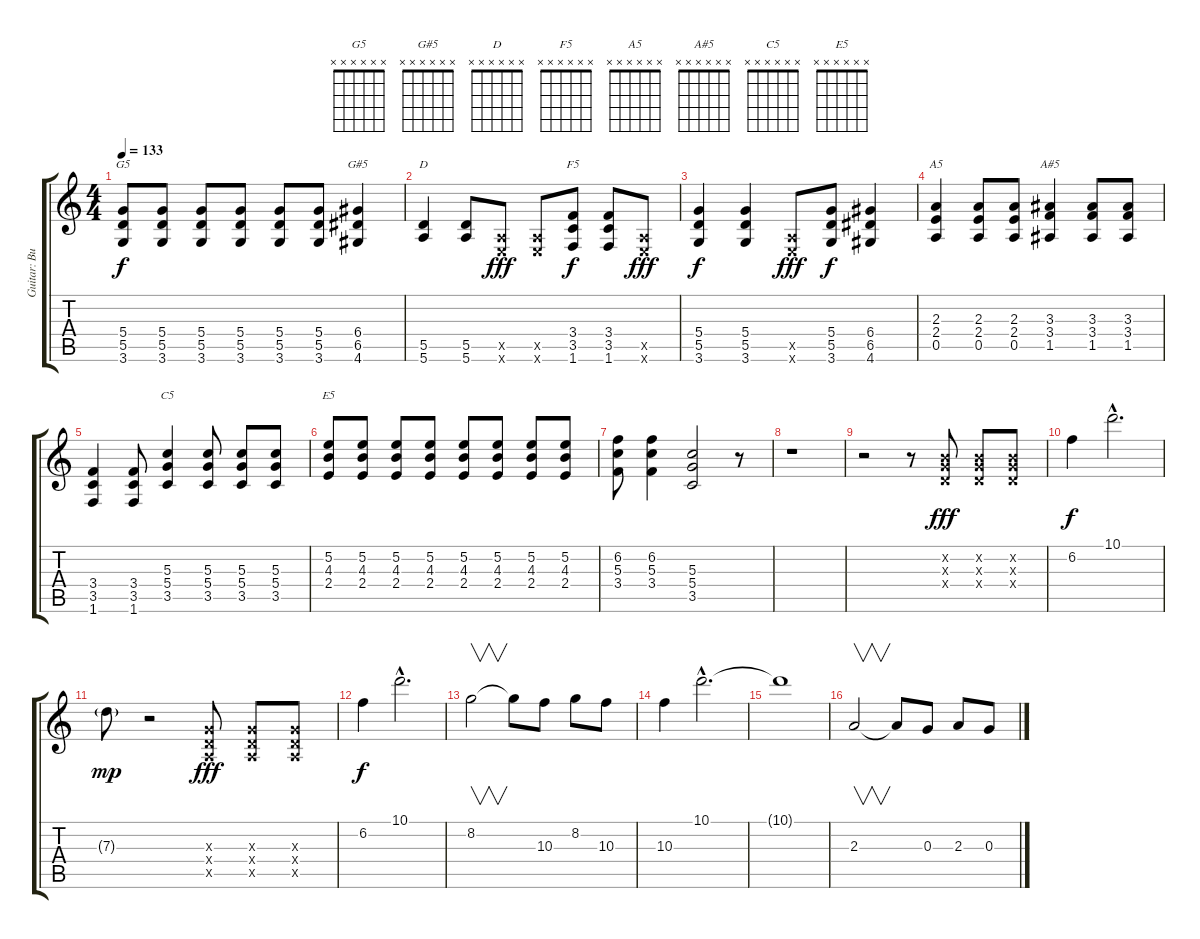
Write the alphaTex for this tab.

\track ("Guitar: Buckethead" "Guitar: Bu") {instrument distortionguitar}
\staff {score tabs}
\tuning (E4 B3 G3 D3 A2 E2) {hide}
\chord ("G5" x x x x x x) {firstfret 0}
\chord ("G#5" x x x x x x) {firstfret 0}
\chord ("D" x x x x x x) {firstfret 0}
\chord ("F5" x x x x x x) {firstfret 0}
\chord ("A5" x x x x x x) {firstfret 0}
\chord ("A#5" x x x x x x) {firstfret 0}
\chord ("C5" x x x x x x) {firstfret 0}
\chord ("E5" x x x x x x) {firstfret 0}
\ts (4 4)
\tempo 133
\clef g2
\ks c
(5.4 5.5 3.6).8{ch "G5" dy f} (5.4 5.5 3.6).8 (5.4 5.5 3.6).8 (5.4 5.5 3.6).8 (5.4 5.5 3.6).8 (5.4 5.5 3.6).8 (6.4 6.5 4.6).4{ch "G#5"} |
(5.5 5.6).4{ch "D"} (5.5 5.6).8 (0.5{x} 0.6{x}).8{dy fff} (0.5{x} 0.6{x}).8 (3.4 3.5 1.6).8{ch "F5" dy f} (3.4 3.5 1.6).8 (0.5{x} 0.6{x}).8{dy fff} |
(5.4 5.5 3.6).4{dy f} (5.4 5.5 3.6).4 (0.5{x} 0.6{x}).8{dy fff} (5.4 5.5 3.6).8{dy f} (6.4 6.5 4.6).4 |
(2.3 2.4 0.5).4{ch "A5"} (2.3 2.4 0.5).8 (2.3 2.4 0.5).8 (3.3 3.4 1.5).4{ch "A#5"} (3.3 3.4 1.5).8 (3.3 3.4 1.5).8 |
(3.4 3.5 1.6).4 (3.4 3.5 1.6).8 (5.3 5.4 3.5).4{ch "C5"} (5.3 5.4 3.5).8 (5.3 5.4 3.5).8 (5.3 5.4 3.5).8 |
(5.2 4.3 2.4).8{ch "E5"} (5.2 4.3 2.4).8 (5.2 4.3 2.4).8 (5.2 4.3 2.4).8 (5.2 4.3 2.4).8 (5.2 4.3 2.4).8 (5.2 4.3 2.4).8 (5.2 4.3 2.4).8 |
(6.2 5.3 3.4).8 (6.2 5.3 3.4).4 (5.3 5.4 3.5).2 r.8 |
r.1 |
r.2 r.8 (0.2{x} 0.3{x} 0.4{x}).8{dy fff} (0.2{x} 0.3{x} 0.4{x}).8 (0.2{x} 0.3{x} 0.4{x}).8 |
6.2.4{dy f} 10.1{hac}.2{d} |
7.3{g}.8{dy mp} r.2 (0.3{x} 0.4{x} 0.5{x}).8{dy fff} (0.3{x} 0.4{x} 0.5{x}).8 (0.3{x} 0.4{x} 0.5{x}).8 |
6.2.4{dy f} 10.1{hac}.2{d} |
8.2.2{v} 8.2{t}.8 10.3.8 8.2.8 10.3.8 |
10.3.4 10.1{hac}.2{d} |
10.1{t}.1 |
2.3.2{v} 2.3{t}.8 0.3.8 2.3.8 0.3.8
